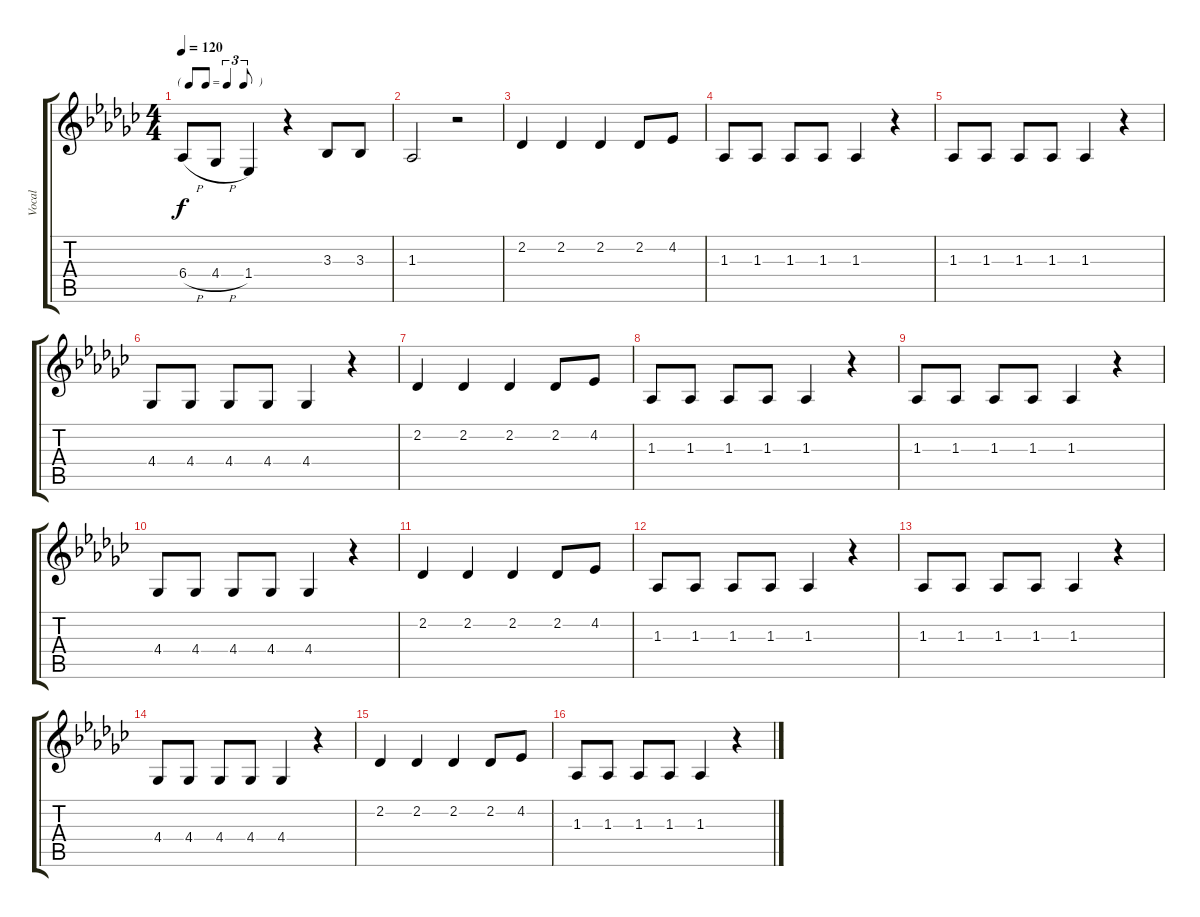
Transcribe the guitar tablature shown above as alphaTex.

\track ("Vocal" "Vocal") {instrument sopranosax}
\staff {score tabs}
\tuning (E4 B3 G3 D3 A2 E2) {hide}
\ts (4 4)
\tf triplet8th
\tempo 120
\clef g2
\ks gb
6.4{h}.8{dy f} 4.4{h}.8 1.4.4 r.4 3.3.8 3.3.8 |
1.3.2 r.2 |
2.2.4 2.2.4 2.2.4 2.2.8 4.2.8 |
1.3.8 1.3.8 1.3.8 1.3.8 1.3.4 r.4 |
1.3.8 1.3.8 1.3.8 1.3.8 1.3.4 r.4 |
4.4.8 4.4.8 4.4.8 4.4.8 4.4.4 r.4 |
2.2.4 2.2.4 2.2.4 2.2.8 4.2.8 |
1.3.8 1.3.8 1.3.8 1.3.8 1.3.4 r.4 |
1.3.8 1.3.8 1.3.8 1.3.8 1.3.4 r.4 |
4.4.8 4.4.8 4.4.8 4.4.8 4.4.4 r.4 |
2.2.4 2.2.4 2.2.4 2.2.8 4.2.8 |
1.3.8 1.3.8 1.3.8 1.3.8 1.3.4 r.4 |
1.3.8{volume 12} 1.3.8 1.3.8 1.3.8 1.3.4 r.4 |
4.4.8{volume 10} 4.4.8 4.4.8 4.4.8 4.4.4 r.4 |
2.2.4{volume 8} 2.2.4 2.2.4 2.2.8 4.2.8 |
1.3.8{volume 6} 1.3.8 1.3.8 1.3.8 1.3.4 r.4
